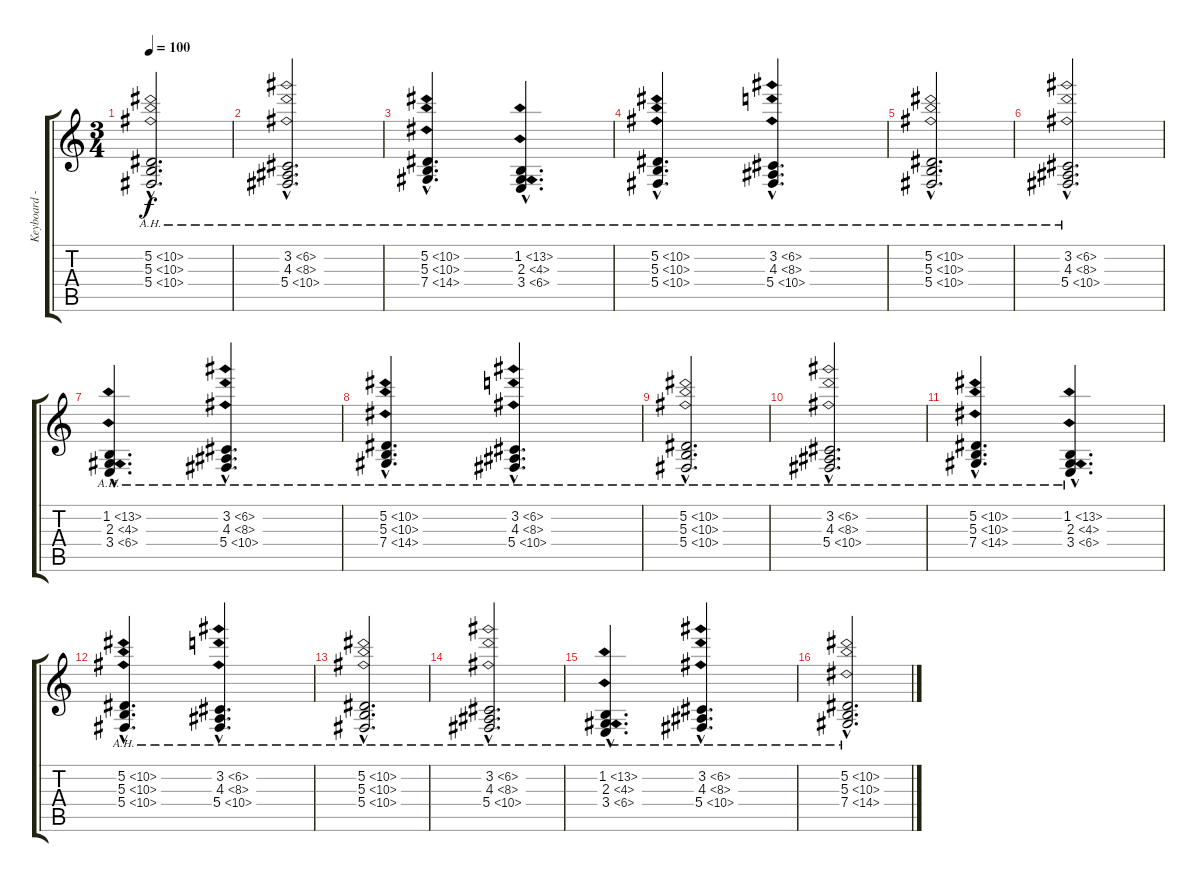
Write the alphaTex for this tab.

\track ("Keyboard - Strings" "Keyboard -") {instrument stringensemble1}
\staff {score tabs}
\tuning (Eb4 Bb3 Gb3 Db3 Ab2 Eb2) {hide}
\ts (3 4)
\tempo 100
\clef g2
\ks c
(5.2{ah 5 hac} 5.3{ah 5 hac} 5.4{ah 5 hac}).2{d dy f} |
(3.2{ah 3 hac} 4.3{ah 4 hac} 5.4{ah 5 hac}).2{d} |
(5.2{ah 5 hac} 5.3{ah 5 hac} 7.4{ah 7 hac}).4{d} (1.2{ah 12 hac} 2.3{ah 2 hac} 3.4{ah 3 hac}).4{d} |
(5.2{ah 5 hac} 5.3{ah 5 hac} 5.4{ah 5 hac}).4{d} (3.2{ah 3 hac} 4.3{ah 4 hac} 5.4{ah 5 hac}).4{d} |
(5.2{ah 5 hac} 5.3{ah 5 hac} 5.4{ah 5 hac}).2{d} |
(3.2{ah 3 hac} 4.3{ah 4 hac} 5.4{ah 5 hac}).2{d} |
(1.2{ah 12 hac} 2.3{ah 2 hac} 3.4{ah 3 hac}).4{d} (3.2{ah 3 hac} 4.3{ah 4 hac} 5.4{ah 5 hac}).4{d} |
(5.2{ah 5 hac} 5.3{ah 5 hac} 7.4{ah 7 hac}).4{d} (3.2{ah 3 hac} 4.3{ah 4 hac} 5.4{ah 5 hac}).4{d} |
(5.2{ah 5 hac} 5.3{ah 5 hac} 5.4{ah 5 hac}).2{d} |
(3.2{ah 3 hac} 4.3{ah 4 hac} 5.4{ah 5 hac}).2{d} |
(5.2{ah 5 hac} 5.3{ah 5 hac} 7.4{ah 7 hac}).4{d} (1.2{ah 12 hac} 2.3{ah 2 hac} 3.4{ah 3 hac}).4{d} |
(5.2{ah 5 hac} 5.3{ah 5 hac} 5.4{ah 5 hac}).4{d} (3.2{ah 3 hac} 4.3{ah 4 hac} 5.4{ah 5 hac}).4{d} |
(5.2{ah 5 hac} 5.3{ah 5 hac} 5.4{ah 5 hac}).2{d} |
(3.2{ah 3 hac} 4.3{ah 4 hac} 5.4{ah 5 hac}).2{d} |
(1.2{ah 12 hac} 2.3{ah 2 hac} 3.4{ah 3 hac}).4{d} (3.2{ah 3 hac} 4.3{ah 4 hac} 5.4{ah 5 hac}).4{d} |
(5.2{ah 5 hac} 5.3{ah 5 hac} 7.4{ah 7 hac}).2{d volume 7}
